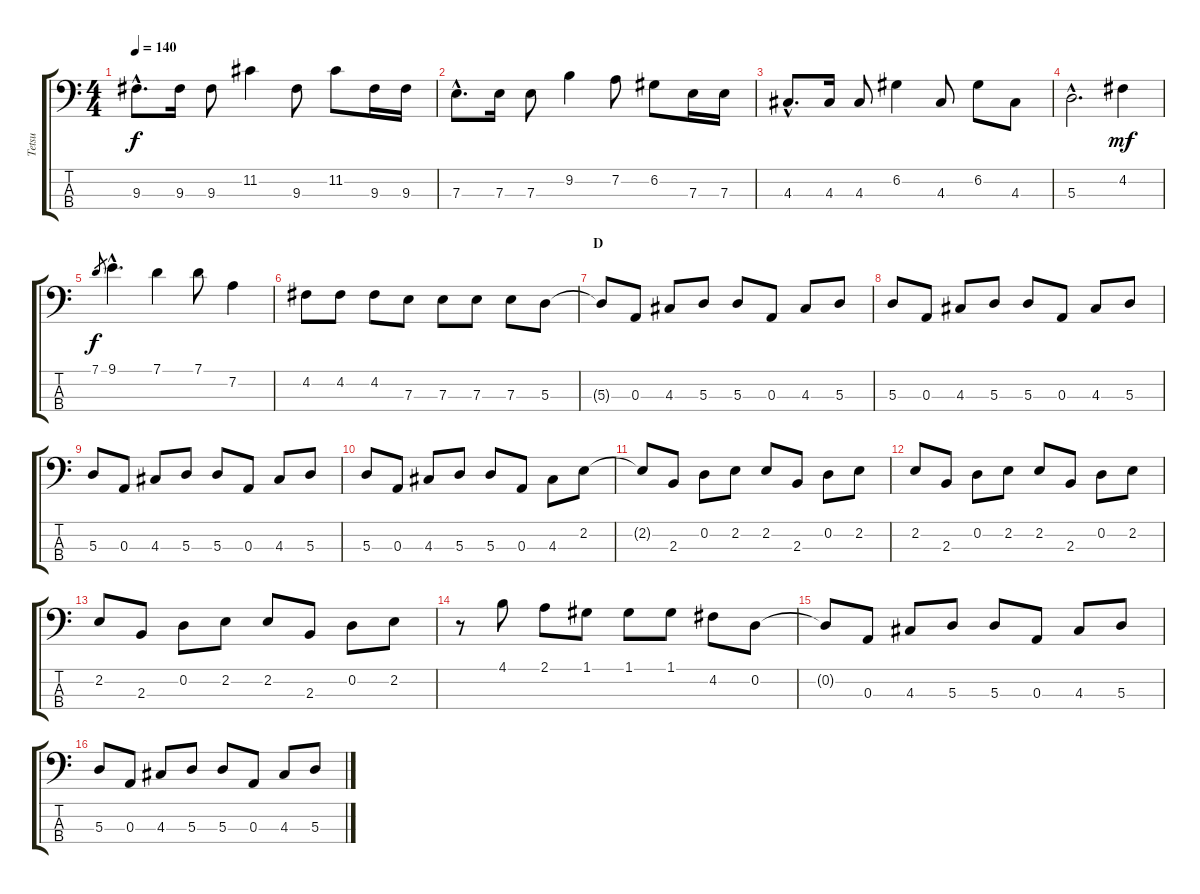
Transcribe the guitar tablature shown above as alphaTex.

\track ("Tetsu" "Tetsu") {instrument electricbasspick}
\staff {score tabs}
\tuning (G2 D2 A1 E1) {hide}
\ts (4 4)
\tempo 140
\clef f4
\ks c
9.3{hac}.8{d dy f} 9.3.16 9.3.8 11.2.4 9.3.8 11.2.8 9.3.16 9.3.16 |
7.3{hac}.8{d} 7.3.16 7.3.8 9.2.4 7.2.8 6.2.8 7.3.16 7.3.16 |
4.3{hac}.8{d} 4.3.16 4.3.8 6.2.4 4.3.8 6.2.8 4.3.8 |
5.3{hac}.2{d} 4.2.4{dy mf} |
7.1.8{gr dy f} 9.1{hac}.4{d} 7.1.4 7.1.8 7.2.4 |
4.2.8 4.2.8 4.2.8 7.3.8 7.3.8 7.3.8 7.3.8 5.3.8 |
\section ("" "D")
5.3{t}.8 0.3.8 4.3.8 5.3.8 5.3.8 0.3.8 4.3.8 5.3.8 |
5.3.8 0.3.8 4.3.8 5.3.8 5.3.8 0.3.8 4.3.8 5.3.8 |
5.3.8 0.3.8 4.3.8 5.3.8 5.3.8 0.3.8 4.3.8 5.3.8 |
5.3.8 0.3.8 4.3.8 5.3.8 5.3.8 0.3.8 4.3.8 2.2.8 |
2.2{t}.8 2.3.8 0.2.8 2.2.8 2.2.8 2.3.8 0.2.8 2.2.8 |
2.2.8 2.3.8 0.2.8 2.2.8 2.2.8 2.3.8 0.2.8 2.2.8 |
2.2.8 2.3.8 0.2.8 2.2.8 2.2.8 2.3.8 0.2.8 2.2.8 |
r.8 4.1.8 2.1.8 1.1.8 1.1.8 1.1.8 4.2.8 0.2.8 |
0.2{t}.8 0.3.8 4.3.8 5.3.8 5.3.8 0.3.8 4.3.8 5.3.8 |
5.3.8 0.3.8 4.3.8 5.3.8 5.3.8 0.3.8 4.3.8 5.3.8
